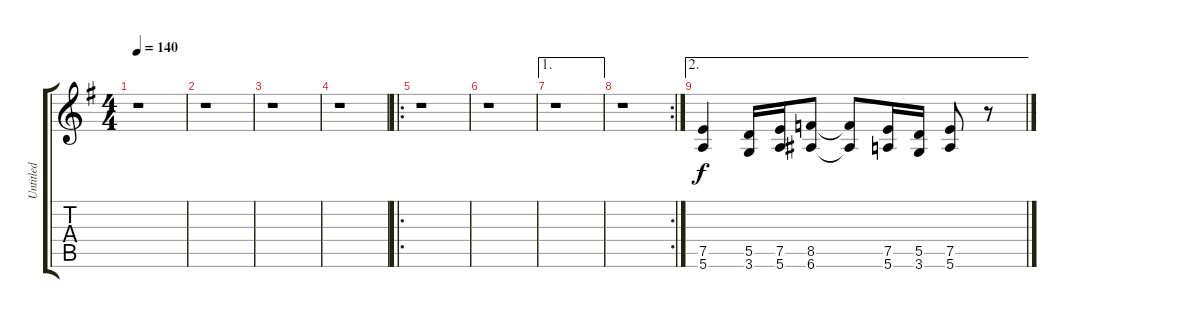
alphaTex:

\track ("Untitled" "Untitled") {instrument distortionguitar}
\staff {score tabs}
\tuning (E4 B3 G3 D3 A2 E2) {hide}
\ts (4 4)
\tempo 140
\clef g2
\ks g
r.1{dy f} |
r.1 |
r.1 |
r.1 |
\ro
r.1 |
r.1 |
\ae 1
r.1 |
\rc 2
r.1 |
\ae 2
(7.5 5.6).4 (5.5 3.6).16 (7.5 5.6).16 (8.5 6.6).8 (8.5{t} 6.6{t}).8 (7.5 5.6).16 (5.5 3.6).16 (7.5 5.6).8 r.8
